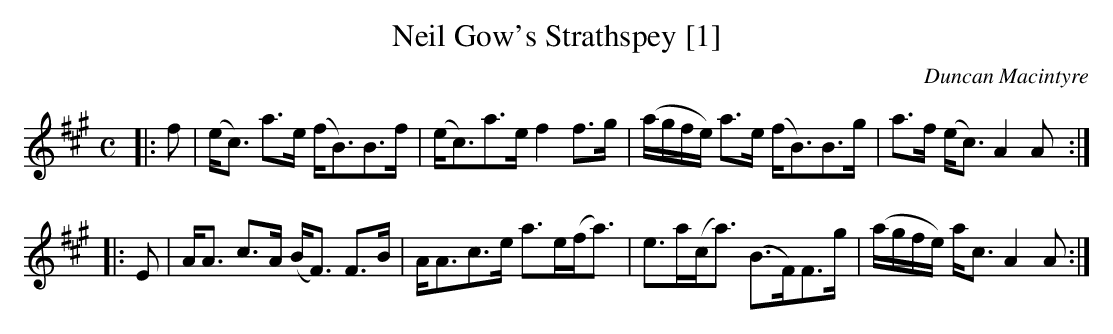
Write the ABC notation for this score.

X:1
T:Neil Gow's Strathspey [1]
C:Duncan Macintyre
L:1/8
M:C
K:A
|:f|(e<c) a>e (f<B)B>f|(e<c)a>e f2 f>g|(a/g/f/e/) a>e (f<B)B>g|a>f (e<c) A2 A:|
|:E|A<A c>A (B<F) F>B|A<Ac>e a>e(f<a)|e>a(c<a) (B>F)F>g|(a/g/f/e/) a<c A2 A:|
